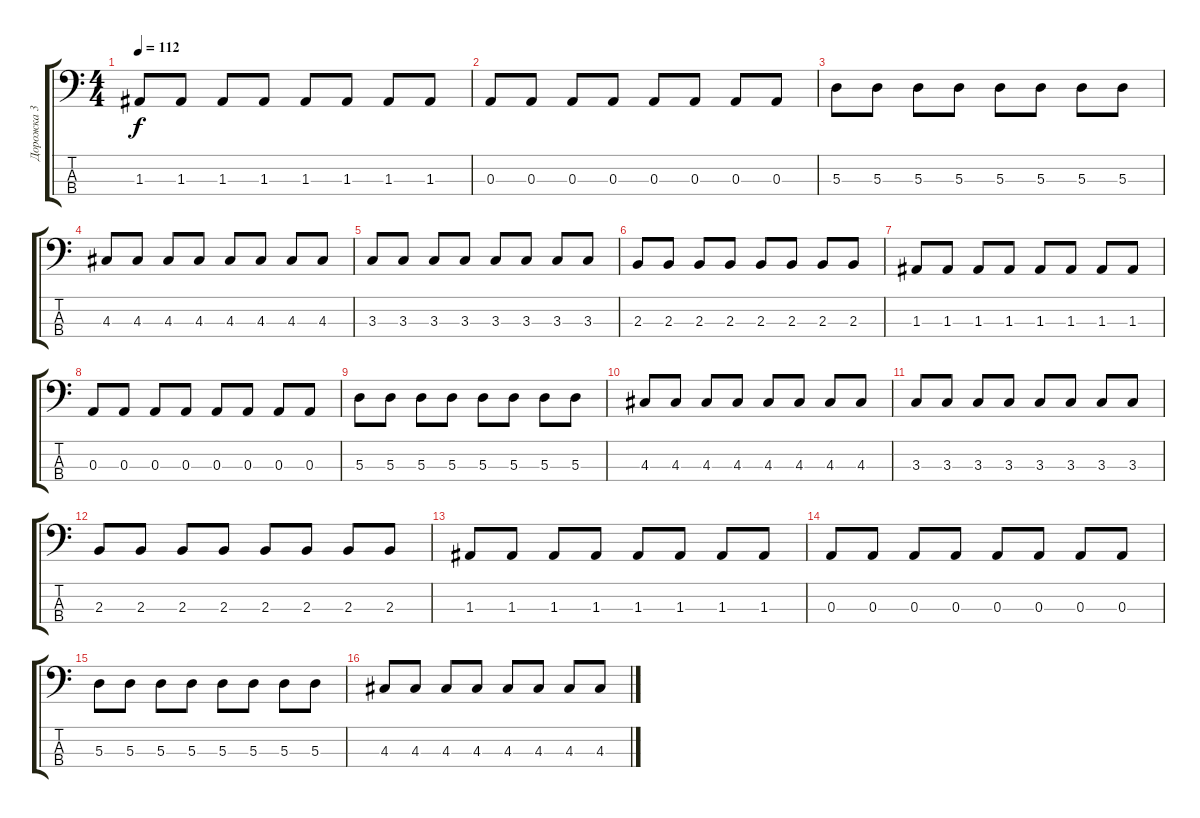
\track ("Дорожка 3" "Дорожка 3") {instrument electricbassfinger}
\staff {score tabs}
\tuning (G2 D2 A1 E1) {hide}
\ts (4 4)
\tempo 112
\clef f4
\ks c
1.3.8{dy f} 1.3.8 1.3.8 1.3.8 1.3.8 1.3.8 1.3.8 1.3.8 |
0.3.8 0.3.8 0.3.8 0.3.8 0.3.8 0.3.8 0.3.8 0.3.8 |
5.3.8 5.3.8 5.3.8 5.3.8 5.3.8 5.3.8 5.3.8 5.3.8 |
4.3.8 4.3.8 4.3.8 4.3.8 4.3.8 4.3.8 4.3.8 4.3.8 |
3.3.8 3.3.8 3.3.8 3.3.8 3.3.8 3.3.8 3.3.8 3.3.8 |
2.3.8 2.3.8 2.3.8 2.3.8 2.3.8 2.3.8 2.3.8 2.3.8 |
1.3.8 1.3.8 1.3.8 1.3.8 1.3.8 1.3.8 1.3.8 1.3.8 |
0.3.8 0.3.8 0.3.8 0.3.8 0.3.8 0.3.8 0.3.8 0.3.8 |
5.3.8 5.3.8 5.3.8 5.3.8 5.3.8 5.3.8 5.3.8 5.3.8 |
4.3.8 4.3.8 4.3.8 4.3.8 4.3.8 4.3.8 4.3.8 4.3.8 |
3.3.8 3.3.8 3.3.8 3.3.8 3.3.8 3.3.8 3.3.8 3.3.8 |
2.3.8 2.3.8 2.3.8 2.3.8 2.3.8 2.3.8 2.3.8 2.3.8 |
1.3.8 1.3.8 1.3.8 1.3.8 1.3.8 1.3.8 1.3.8 1.3.8 |
0.3.8 0.3.8 0.3.8 0.3.8 0.3.8 0.3.8 0.3.8 0.3.8 |
5.3.8 5.3.8 5.3.8 5.3.8 5.3.8 5.3.8 5.3.8 5.3.8 |
4.3.8 4.3.8 4.3.8 4.3.8 4.3.8 4.3.8 4.3.8 4.3.8
